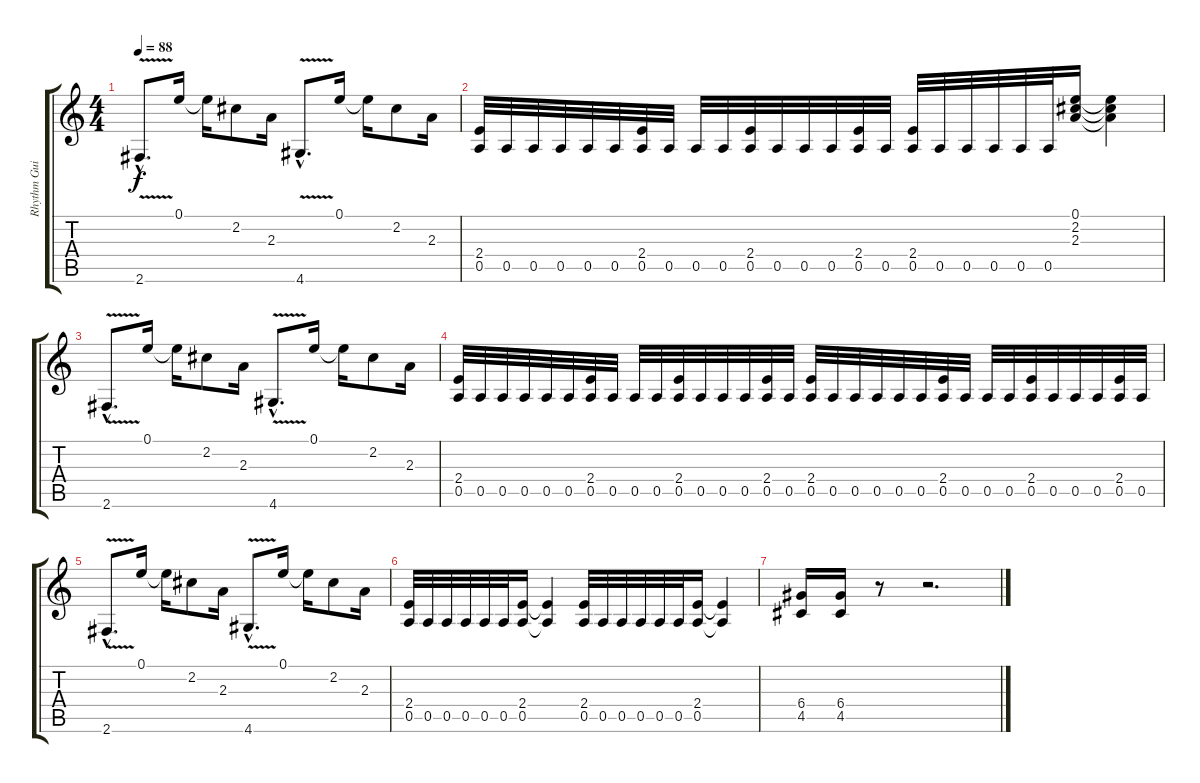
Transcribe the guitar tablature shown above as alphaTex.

\track ("Rhythm Guitar 1" "Rhythm Gui") {instrument distortionguitar}
\staff {score tabs}
\tuning (E4 B3 G3 D3 A2 E2) {hide}
\ts (4 4)
\tempo 88
\clef g2
\ks c
2.6{v hac}.8{d dy f} 0.1.16 0.1{t}.16 2.2.8 2.3.16 4.6{v hac}.8{d} 0.1.16 0.1{t}.16 2.2.8 2.3.16 |
(2.4 0.5).32 0.5.32 0.5.32 0.5.32 0.5.32 0.5.32 (2.4 0.5).32 0.5.32 0.5.32 0.5.32 (2.4 0.5).32 0.5.32 0.5.32 0.5.32 (2.4 0.5).32 0.5.32 (2.4 0.5).32 0.5.32 0.5.32 0.5.32 0.5.32 0.5.32 (0.1 2.2 2.3).16 (0.1{t} 2.2{t} 2.3{t}).4 |
2.6{v hac}.8{d} 0.1.16 0.1{t}.16 2.2.8 2.3.16 4.6{v hac}.8{d} 0.1.16 0.1{t}.16 2.2.8 2.3.16 |
(2.4 0.5).32 0.5.32 0.5.32 0.5.32 0.5.32 0.5.32 (2.4 0.5).32 0.5.32 0.5.32 0.5.32 (2.4 0.5).32 0.5.32 0.5.32 0.5.32 (2.4 0.5).32 0.5.32 (2.4 0.5).32 0.5.32 0.5.32 0.5.32 0.5.32 0.5.32 (2.4 0.5).32 0.5.32 0.5.32 0.5.32 (2.4 0.5).32 0.5.32 0.5.32 0.5.32 (2.4 0.5).32 0.5.32 |
2.6{v hac}.8{d} 0.1.16 0.1{t}.16 2.2.8 2.3.16 4.6{v hac}.8{d} 0.1.16 0.1{t}.16 2.2.8 2.3.16 |
(2.4 0.5).32 0.5.32 0.5.32 0.5.32 0.5.32 0.5.32 (2.4 0.5).16 (2.4{t} 0.5{t}).4 (2.4 0.5).32 0.5.32 0.5.32 0.5.32 0.5.32 0.5.32 (2.4 0.5).16 (2.4{t} 0.5{t}).4 |
(6.4 4.5).16 (6.4 4.5).16 r.8 r.2{d}
